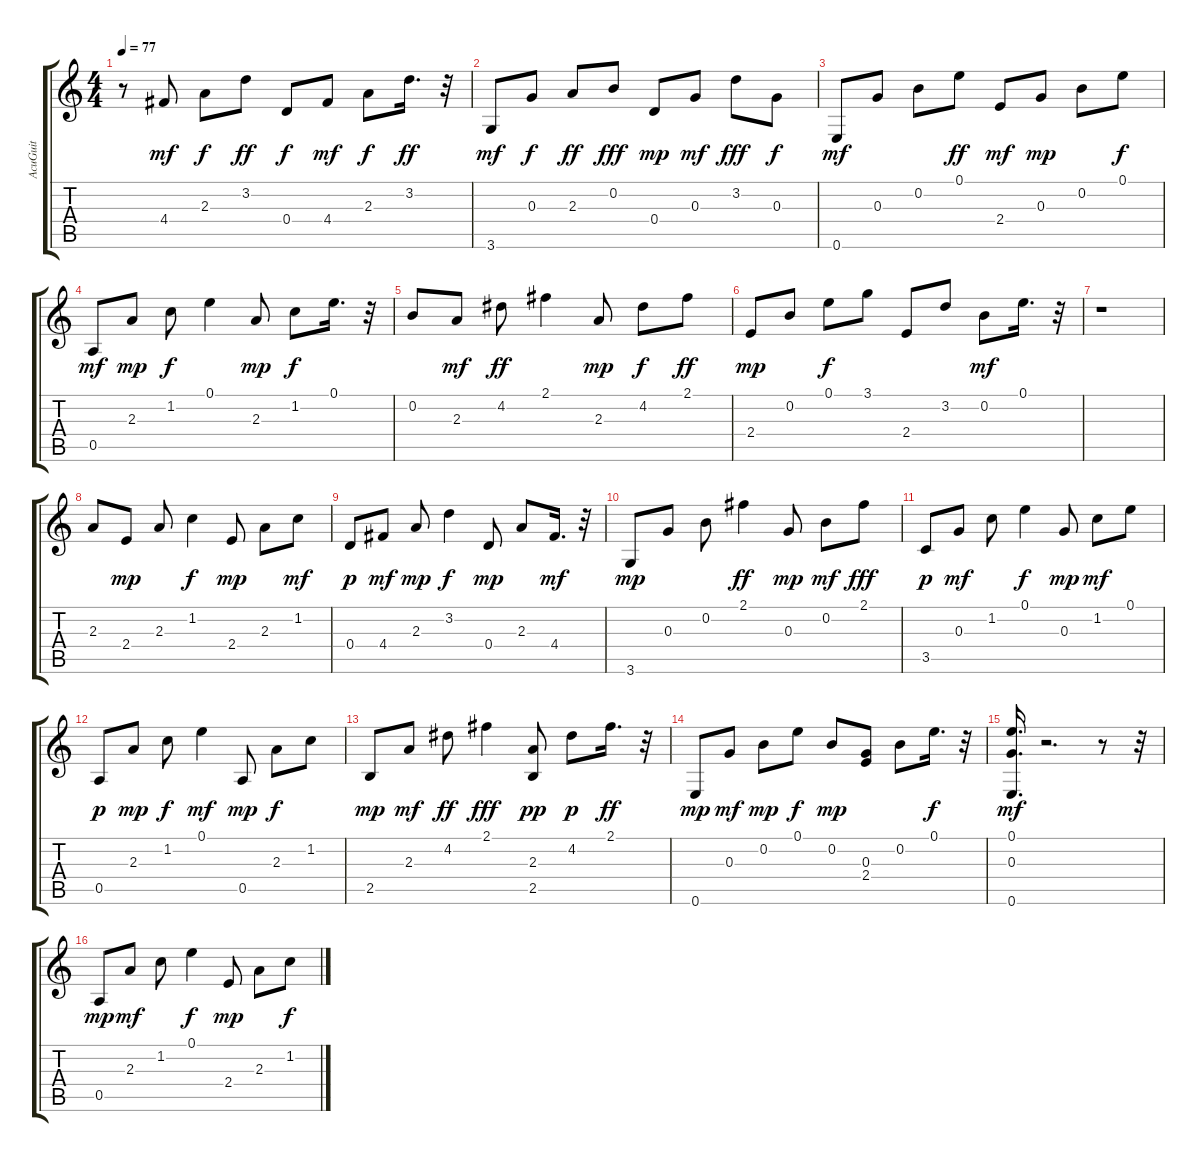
\track ("AcuGuit" "AcuGuit") {instrument acousticguitarsteel}
\staff {score tabs}
\tuning (E4 B3 G3 D3 A2 E2) {hide}
\ts (4 4)
\tempo 77
\clef g2
\ks c
r.8{dy f} 4.4.8{dy mf} 2.3.8{dy f} 3.2.8{dy ff} 0.4.8{dy f} 4.4.8{dy mf} 2.3.8{dy f} 3.2.16{d dy ff} r.32 |
3.6.8{dy mf} 0.3.8{dy f} 2.3.8{dy ff} 0.2.8{dy fff} 0.4.8{dy mp} 0.3.8{dy mf} 3.2.8{dy fff} 0.3.8{dy f} |
0.6.8{dy mf} 0.3.8 0.2.8 0.1.8{dy ff} 2.4.8{dy mf} 0.3.8{dy mp} 0.2.8 0.1.8{dy f} |
0.5.8{dy mf} 2.3.8{dy mp} 1.2.8{dy f} 0.1.4 2.3.8{dy mp} 1.2.8{dy f} 0.1.16{d} r.32 |
0.2.8 2.3.8{dy mf} 4.2.8{dy ff} 2.1.4 2.3.8{dy mp} 4.2.8{dy f} 2.1.8{dy ff} |
2.4.8{dy mp} 0.2.8 0.1.8{dy f} 3.1.8 2.4.8 3.2.8 0.2.8{dy mf} 0.1.16{d} r.32 |
r.1 |
2.3.8 2.4.8{dy mp} 2.3.8 1.2.4{dy f} 2.4.8{dy mp} 2.3.8 1.2.8{dy mf} |
0.4.8{dy p} 4.4.8{dy mf} 2.3.8{dy mp} 3.2.4{dy f} 0.4.8{dy mp} 2.3.8 4.4.16{d dy mf} r.32 |
3.6.8{dy mp} 0.3.8 0.2.8 2.1.4{dy ff} 0.3.8{dy mp} 0.2.8{dy mf} 2.1.8{dy fff} |
3.5.8{dy p} 0.3.8{dy mf} 1.2.8 0.1.4{dy f} 0.3.8{dy mp} 1.2.8{dy mf} 0.1.8 |
0.5.8{dy p} 2.3.8{dy mp} 1.2.8{dy f} 0.1.4{dy mf} 0.5.8{dy mp} 2.3.8{dy f} 1.2.8 |
2.5.8{dy mp} 2.3.8{dy mf} 4.2.8{dy ff} 2.1.4{dy fff} (2.3 2.5).8{dy pp} 4.2.8{dy p} 2.1.16{d dy ff} r.32 |
0.6.8{dy mp} 0.3.8{dy mf} 0.2.8{dy mp} 0.1.8{dy f} 0.2.8{dy mp} (0.3 2.4).8 0.2.8 0.1.16{d dy f} r.32 |
(0.1 0.3 0.6).16{d dy mf} r.2{d} r.8 r.32 |
0.5.8{dy mp} 2.3.8{dy mf} 1.2.8 0.1.4{dy f} 2.4.8{dy mp} 2.3.8 1.2.8{dy f}
